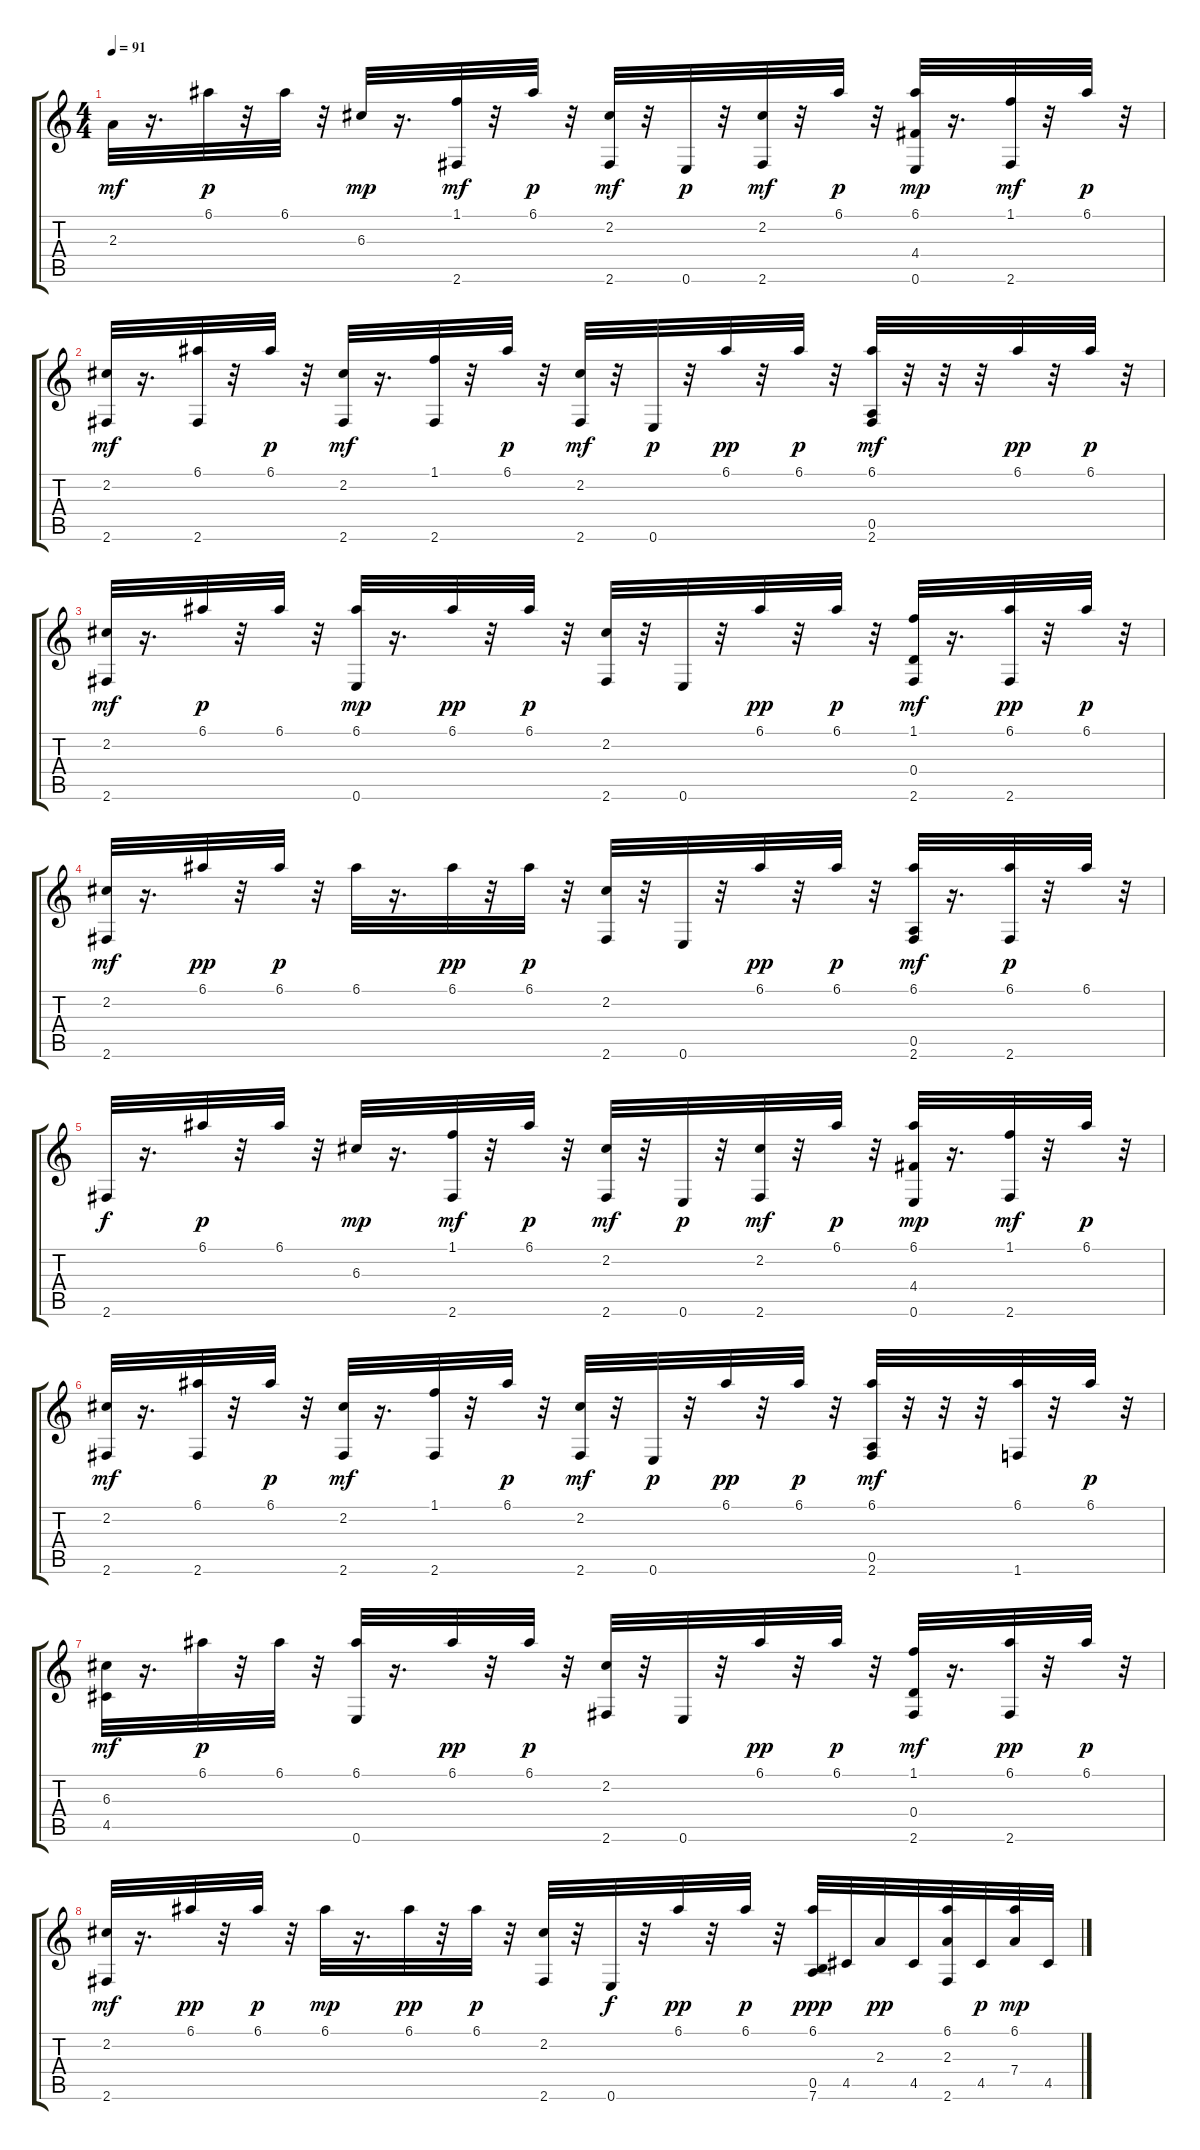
\track "" {instrument acousticguitarsteel}
\staff {score tabs}
\tuning (E4 B3 G3 D3 A2 E2) {hide}
\ts (4 4)
\tempo 91
\clef g2
\ks c
2.3.32{dy mf} r.16{d} 6.1.32{dy p} r.32 6.1.32 r.32 6.3.32{dy mp} r.16{d} (1.1 2.6).32{dy mf} r.32 6.1.32{dy p} r.32 (2.2 2.6).32{dy mf} r.32 0.6.32{dy p} r.32 (2.2 2.6).32{dy mf} r.32 6.1.32{dy p} r.32 (6.1 4.4 0.6).32{dy mp} r.16{d} (1.1 2.6).32{dy mf} r.32 6.1.32{dy p} r.32 |
(2.2 2.6).32{dy mf} r.16{d} (6.1 2.6).32 r.32 6.1.32{dy p} r.32 (2.2 2.6).32{dy mf} r.16{d} (1.1 2.6).32 r.32 6.1.32{dy p} r.32 (2.2 2.6).32{dy mf} r.32 0.6.32{dy p} r.32 6.1.32{dy pp} r.32 6.1.32{dy p} r.32 (6.1 0.5 2.6).32{dy mf} r.32 r.32 r.32 6.1.32{dy pp} r.32 6.1.32{dy p} r.32 |
(2.2 2.6).32{dy mf} r.16{d} 6.1.32{dy p} r.32 6.1.32 r.32 (6.1 0.6).32{dy mp} r.16{d} 6.1.32{dy pp} r.32 6.1.32{dy p} r.32 (2.2 2.6).32 r.32 0.6.32 r.32 6.1.32{dy pp} r.32 6.1.32{dy p} r.32 (1.1 0.4 2.6).32{dy mf} r.16{d} (6.1 2.6).32{dy pp} r.32 6.1.32{dy p} r.32 |
(2.2 2.6).32{dy mf} r.16{d} 6.1.32{dy pp} r.32 6.1.32{dy p} r.32 6.1.32 r.16{d} 6.1.32{dy pp} r.32 6.1.32{dy p} r.32 (2.2 2.6).32 r.32 0.6.32 r.32 6.1.32{dy pp} r.32 6.1.32{dy p} r.32 (6.1 0.5 2.6).32{dy mf} r.16{d} (6.1 2.6).32{dy p} r.32 6.1.32 r.32 |
2.6.32{dy f} r.16{d} 6.1.32{dy p} r.32 6.1.32 r.32 6.3.32{dy mp} r.16{d} (1.1 2.6).32{dy mf} r.32 6.1.32{dy p} r.32 (2.2 2.6).32{dy mf} r.32 0.6.32{dy p} r.32 (2.2 2.6).32{dy mf} r.32 6.1.32{dy p} r.32 (6.1 4.4 0.6).32{dy mp} r.16{d} (1.1 2.6).32{dy mf} r.32 6.1.32{dy p} r.32 |
(2.2 2.6).32{dy mf} r.16{d} (6.1 2.6).32 r.32 6.1.32{dy p} r.32 (2.2 2.6).32{dy mf} r.16{d} (1.1 2.6).32 r.32 6.1.32{dy p} r.32 (2.2 2.6).32{dy mf} r.32 0.6.32{dy p} r.32 6.1.32{dy pp} r.32 6.1.32{dy p} r.32 (6.1 0.5 2.6).32{dy mf} r.32 r.32 r.32 (6.1 1.6).32 r.32 6.1.32{dy p} r.32 |
(6.3 4.5).32{dy mf} r.16{d} 6.1.32{dy p} r.32 6.1.32 r.32 (6.1 0.6).32 r.16{d} 6.1.32{dy pp} r.32 6.1.32{dy p} r.32 (2.2 2.6).32 r.32 0.6.32 r.32 6.1.32{dy pp} r.32 6.1.32{dy p} r.32 (1.1 0.4 2.6).32{dy mf} r.16{d} (6.1 2.6).32{dy pp} r.32 6.1.32{dy p} r.32 |
(2.2 2.6).32{dy mf} r.16{d} 6.1.32{dy pp} r.32 6.1.32{dy p} r.32 6.1.32{dy mp} r.16{d} 6.1.32{dy pp} r.32 6.1.32{dy p} r.32 (2.2 2.6).32 r.32 0.6.32{dy f} r.32 6.1.32{dy pp} r.32 6.1.32{dy p} r.32 (6.1 0.5 7.6).32{dy ppp} 4.5.32 2.3.32{dy pp} 4.5.32 (6.1 2.3 2.6).32 4.5.32{dy p} (6.1 7.4).32{dy mp} 4.5.32
